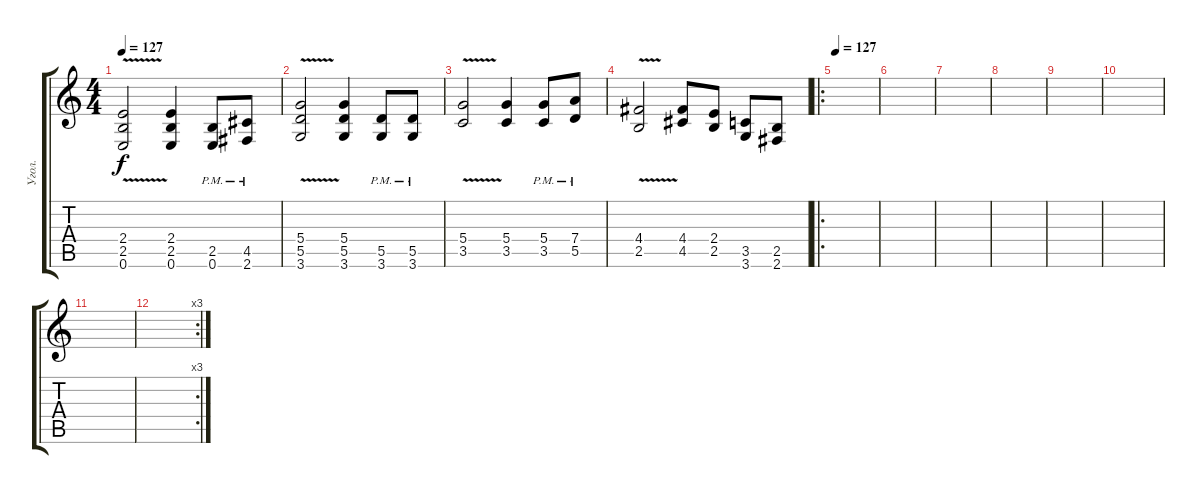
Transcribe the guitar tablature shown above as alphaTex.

\track ("Угол." "Угол.") {instrument distortionguitar}
\staff {score tabs}
\tuning (E4 B3 G3 D3 A2 E2) {hide}
\ts (4 4)
\tempo 127
\clef g2
\ks c
(2.4 2.5 0.6{v}).2{dy f} (2.4 2.5 0.6).4 (2.5{pm} 0.6{pm}).8 (4.5{pm} 2.6{pm}).8 |
(5.4 5.5 3.6{v}).2 (5.4 5.5 3.6).4 (5.5{pm} 3.6{pm}).8 (5.5{pm} 3.6{pm}).8 |
(5.4 3.5{v}).2 (5.4 3.5).4 (5.4 3.5{pm}).8 (7.4 5.5{pm}).8 |
(4.4 2.5{v}).2 (4.4 4.5).8 (2.4 2.5).8 (3.5 3.6).8 (2.5 2.6).8 |
\ro
\tempo 130
\tempo 127
|
|
|
|
|
|
|
\rc 3
